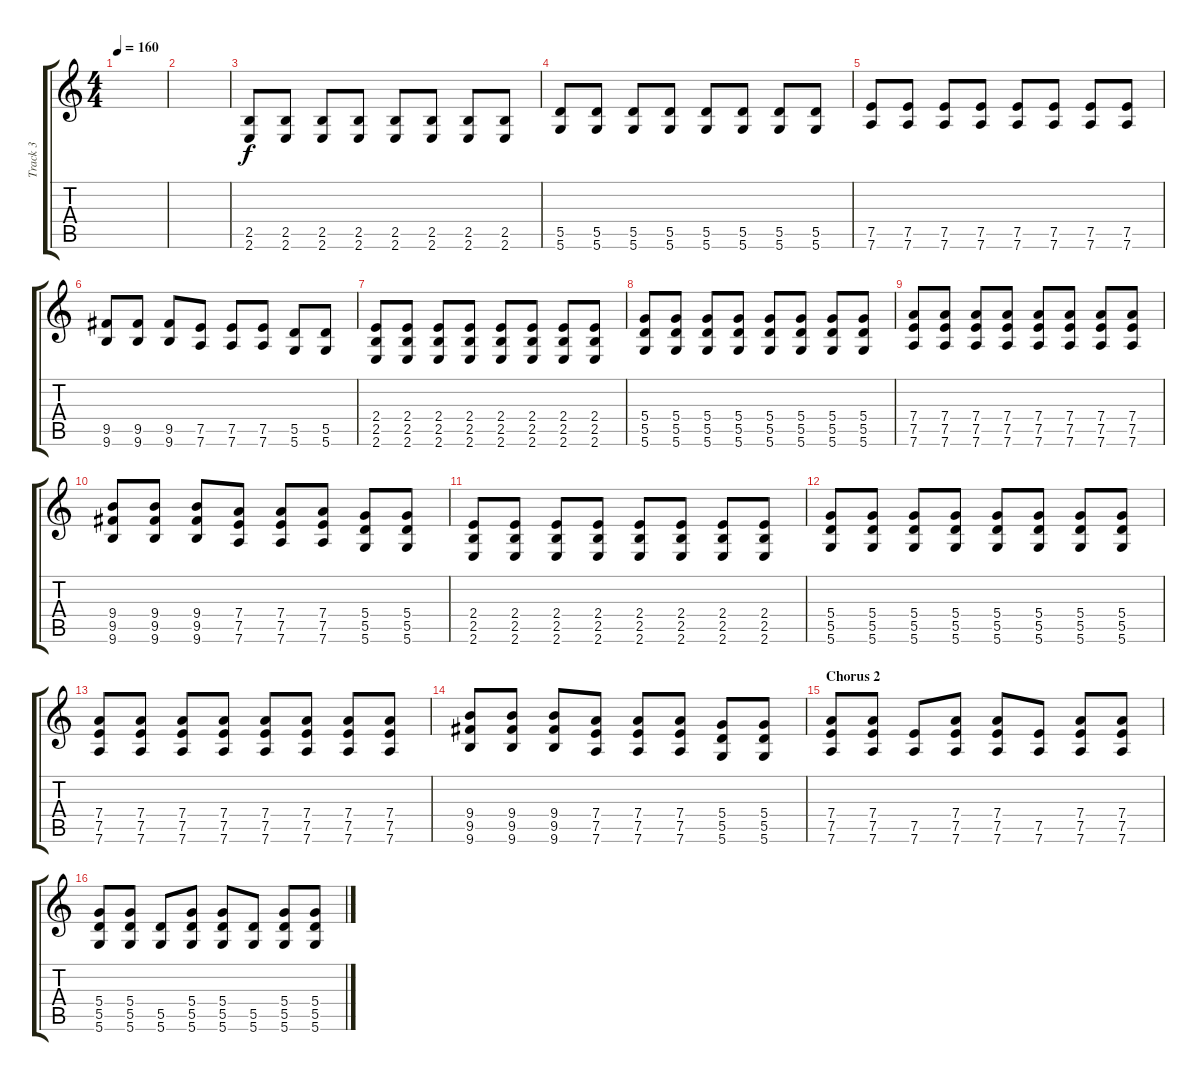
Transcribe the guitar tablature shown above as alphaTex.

\track ("Track 3" "Track 3") {instrument distortionguitar}
\staff {score tabs}
\tuning (E4 B3 G3 D3 A2 D2) {hide}
\ts (4 4)
\tempo 160
\clef g2
\ks c
|
|
(2.5 2.6).8 (2.5 2.6).8 (2.5 2.6).8 (2.5 2.6).8 (2.5 2.6).8 (2.5 2.6).8 (2.5 2.6).8 (2.5 2.6).8 |
(5.5 5.6).8 (5.5 5.6).8 (5.5 5.6).8 (5.5 5.6).8 (5.5 5.6).8 (5.5 5.6).8 (5.5 5.6).8 (5.5 5.6).8 |
(7.5 7.6).8 (7.5 7.6).8 (7.5 7.6).8 (7.5 7.6).8 (7.5 7.6).8 (7.5 7.6).8 (7.5 7.6).8 (7.5 7.6).8 |
(9.5 9.6).8 (9.5 9.6).8 (9.5 9.6).8 (7.5 7.6).8 (7.5 7.6).8 (7.5 7.6).8 (5.5 5.6).8 (5.5 5.6).8 |
(2.4 2.5 2.6).8 (2.4 2.5 2.6).8 (2.4 2.5 2.6).8 (2.4 2.5 2.6).8 (2.4 2.5 2.6).8 (2.4 2.5 2.6).8 (2.4 2.5 2.6).8 (2.4 2.5 2.6).8 |
(5.4 5.5 5.6).8 (5.4 5.5 5.6).8 (5.4 5.5 5.6).8 (5.4 5.5 5.6).8 (5.4 5.5 5.6).8 (5.4 5.5 5.6).8 (5.4 5.5 5.6).8 (5.4 5.5 5.6).8 |
(7.4 7.5 7.6).8 (7.4 7.5 7.6).8 (7.4 7.5 7.6).8 (7.4 7.5 7.6).8 (7.4 7.5 7.6).8 (7.4 7.5 7.6).8 (7.4 7.5 7.6).8 (7.4 7.5 7.6).8 |
(9.4 9.5 9.6).8 (9.4 9.5 9.6).8 (9.4 9.5 9.6).8 (7.4 7.5 7.6).8 (7.4 7.5 7.6).8 (7.4 7.5 7.6).8 (5.4 5.5 5.6).8 (5.4 5.5 5.6).8 |
(2.4 2.5 2.6).8 (2.4 2.5 2.6).8 (2.4 2.5 2.6).8 (2.4 2.5 2.6).8 (2.4 2.5 2.6).8 (2.4 2.5 2.6).8 (2.4 2.5 2.6).8 (2.4 2.5 2.6).8 |
(5.4 5.5 5.6).8 (5.4 5.5 5.6).8 (5.4 5.5 5.6).8 (5.4 5.5 5.6).8 (5.4 5.5 5.6).8 (5.4 5.5 5.6).8 (5.4 5.5 5.6).8 (5.4 5.5 5.6).8 |
(7.4 7.5 7.6).8 (7.4 7.5 7.6).8 (7.4 7.5 7.6).8 (7.4 7.5 7.6).8 (7.4 7.5 7.6).8 (7.4 7.5 7.6).8 (7.4 7.5 7.6).8 (7.4 7.5 7.6).8 |
(9.4 9.5 9.6).8 (9.4 9.5 9.6).8 (9.4 9.5 9.6).8 (7.4 7.5 7.6).8 (7.4 7.5 7.6).8 (7.4 7.5 7.6).8 (5.4 5.5 5.6).8 (5.4 5.5 5.6).8 |
\section ("" "Chorus 2")
(7.4 7.5 7.6).8 (7.4 7.5 7.6).8 (7.5 7.6).8 (7.4 7.5 7.6).8 (7.4 7.5 7.6).8 (7.5 7.6).8 (7.4 7.5 7.6).8 (7.4 7.5 7.6).8 |
(5.4 5.5 5.6).8 (5.4 5.5 5.6).8 (5.5 5.6).8 (5.4 5.5 5.6).8 (5.4 5.5 5.6).8 (5.5 5.6).8 (5.4 5.5 5.6).8 (5.4 5.5 5.6).8
